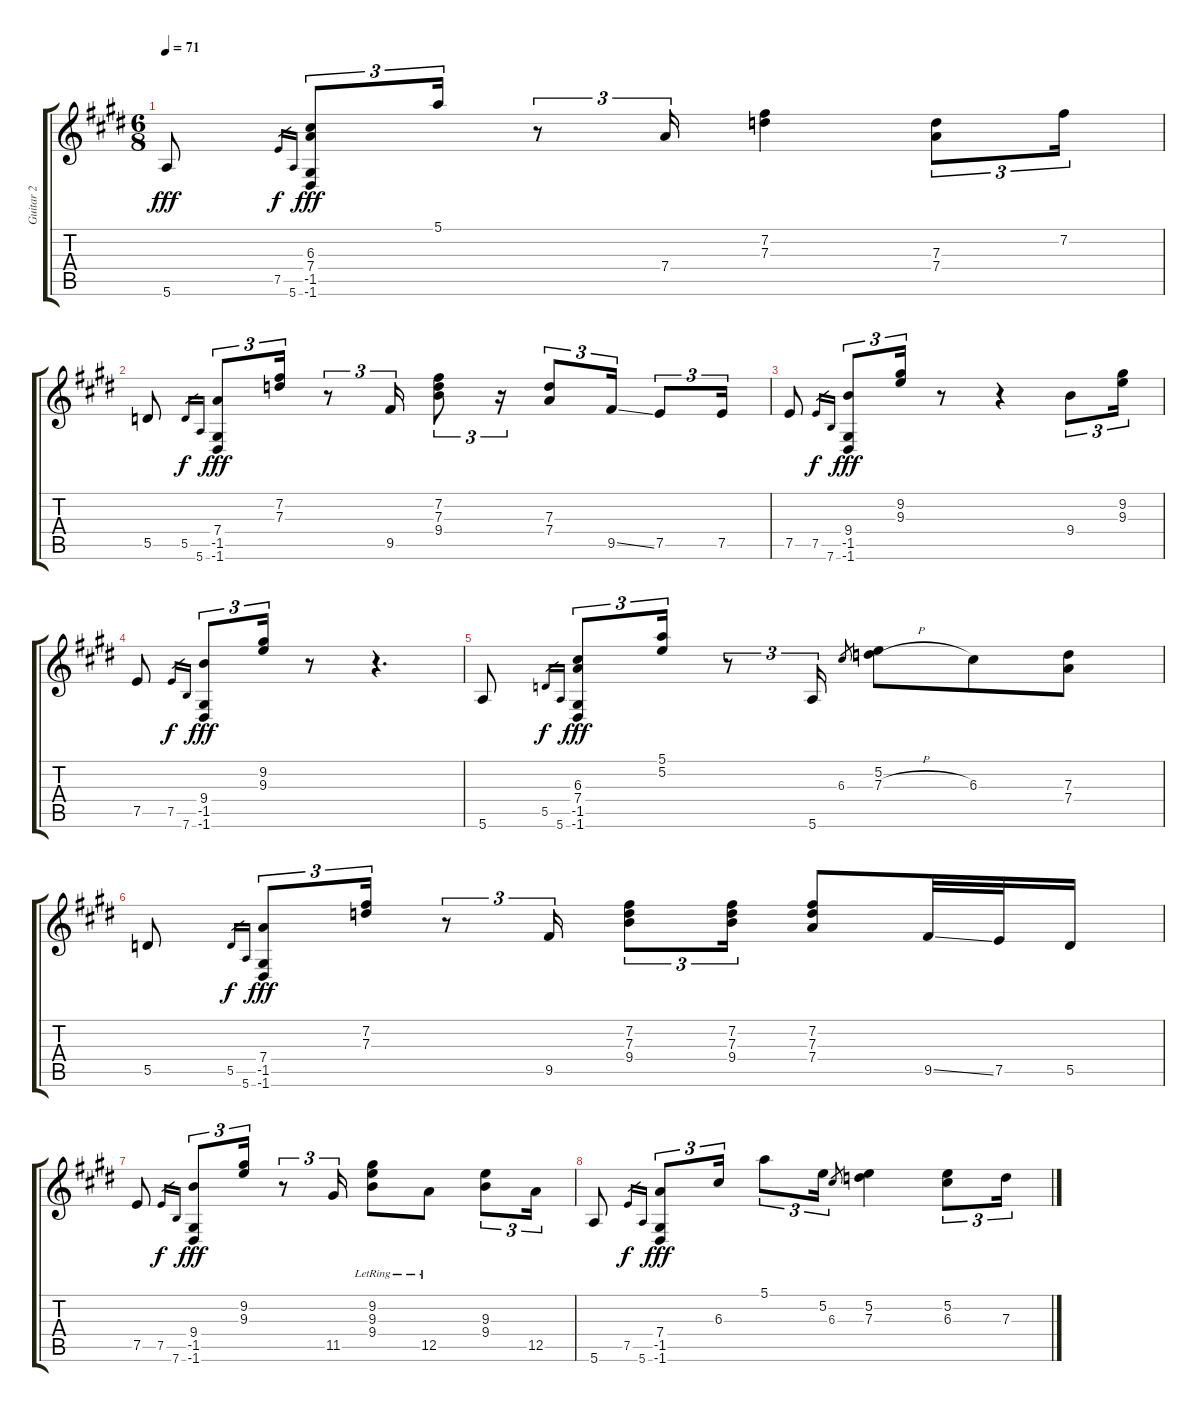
\track ("Guitar 2" "Guitar 2") {instrument electricguitarclean}
\staff {score tabs}
\tuning (E4 B3 G3 D3 A2 E2) {hide}
\ts (6 8)
\tempo 71
\clef g2
\ks e
5.6.8{dy fff} 7.5.16{gr dy f} 5.6.16{gr} (6.3 7.4 -1.5 -1.6).8{tu (3 2) dy fff} 5.1.16{tu (3 2)} r.8{tu (3 2)} 7.4.16{tu (3 2)} (7.2 7.3).4 (7.3 7.4).8{tu (3 2)} 7.2.16{tu (3 2)} |
5.5.8 5.5.16{gr dy f} 5.6.16{gr} (7.4 -1.5 -1.6).8{tu (3 2) dy fff} (7.2 7.3).16{tu (3 2)} r.8{tu (3 2)} 9.5.16{tu (3 2)} (7.2 7.3 9.4).8{tu (3 2)} r.16{tu (3 2)} (7.3 7.4).8{tu (3 2)} 9.5{ss}.16{tu (3 2)} 7.5.8{tu (3 2)} 7.5.16{tu (3 2)} |
7.5.8 7.5.16{gr dy f} 7.6.16{gr} (9.4 -1.5 -1.6).8{tu (3 2) dy fff} (9.2 9.3).16{tu (3 2)} r.8 r.4 9.4.8{tu (3 2)} (9.2 9.3).16{tu (3 2)} |
7.5.8 7.5.16{gr dy f} 7.6.16{gr} (9.4 -1.5 -1.6).8{tu (3 2) dy fff} (9.2 9.3).16{tu (3 2)} r.8 r.4{d} |
5.6.8 5.5.16{gr dy f} 5.6.16{gr} (6.3 7.4 -1.5 -1.6).8{tu (3 2) dy fff} (5.1 5.2).16{tu (3 2)} r.8{tu (3 2)} 5.6.16{tu (3 2)} 6.3.8{gr} (5.2 7.3{h}).8 6.3.8 (7.3 7.4).8 |
5.5.8 5.5.16{gr dy f} 5.6.16{gr} (7.4 -1.5 -1.6).8{tu (3 2) dy fff} (7.2 7.3).16{tu (3 2)} r.8{tu (3 2)} 9.5.16{tu (3 2)} (7.2 7.3 9.4).8{tu (3 2)} (7.2 7.3 9.4).16{tu (3 2)} (7.2 7.3 7.4).8 9.5{ss}.32 7.5.32 5.5.16 |
7.5.8 7.5.16{gr dy f} 7.6.16{gr} (9.4 -1.5 -1.6).8{tu (3 2) dy fff} (9.2 9.3).16{tu (3 2)} r.8{tu (3 2)} 11.5.16{tu (3 2)} (9.2{lr} 9.3{lr} 9.4{lr}).8 12.5{lr}.8 (9.3 9.4).8{tu (3 2)} 12.5.16{tu (3 2)} |
5.6.8 7.5.16{gr dy f} 5.6.16{gr} (7.4 -1.5 -1.6).8{tu (3 2) dy fff} 6.3.16{tu (3 2)} 5.1.8{tu (3 2)} 5.2.16{tu (3 2)} 6.3.8{gr} (5.2 7.3).4 (5.2 6.3).8{tu (3 2)} 7.3.16{tu (3 2)}
